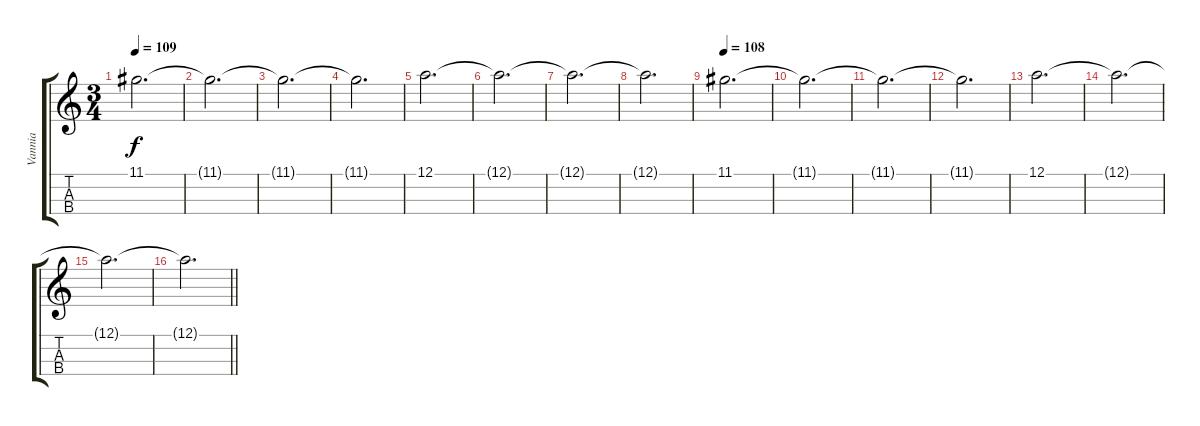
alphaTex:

\track ("Vannia" "Vannia") {instrument viola}
\staff {score tabs}
\tuning (A4 D4 G3 C3) {hide}
\ts (3 4)
\section ("" "")
\tempo 109
\clef g2
\ks c
11.1.2{d dy f} |
11.1{t}.2{d} |
11.1{t}.2{d} |
11.1{t}.2{d} |
12.1.2{d} |
12.1{t}.2{d} |
12.1{t}.2{d} |
12.1{t}.2{d} |
\tempo 108
11.1.2{d} |
11.1{t}.2{d} |
11.1{t}.2{d} |
11.1{t}.2{d} |
12.1.2{d} |
12.1{t}.2{d} |
12.1{t}.2{d} |
\barLineRight lightlight
12.1{t}.2{d}
